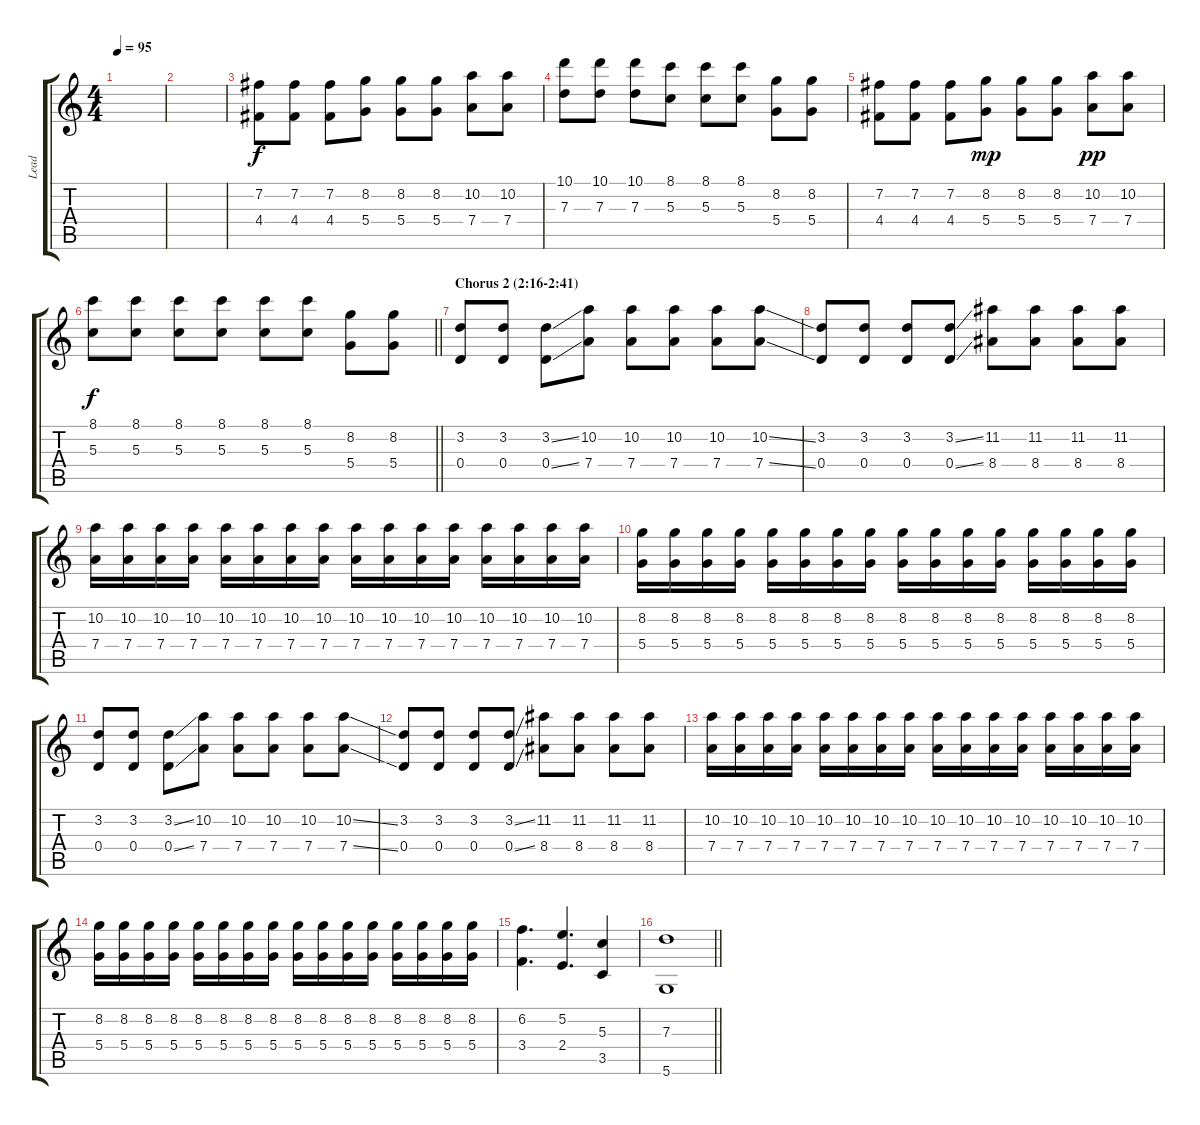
\track ("Lead" "Lead") {instrument overdrivenguitar}
\staff {score tabs}
\tuning (E4 B3 G3 D3 A2 D2) {hide}
\ts (4 4)
\tempo 95
\clef g2
\ks c
|
|
(7.2 4.4).8 (7.2 4.4).8 (7.2 4.4).8 (8.2 5.4).8 (8.2 5.4).8 (8.2 5.4).8 (10.2 7.4).8 (10.2 7.4).8 |
(10.1 7.3).8 (10.1 7.3).8 (10.1 7.3).8 (8.1 5.3).8 (8.1 5.3).8 (8.1 5.3).8 (8.2 5.4).8 (8.2 5.4).8 |
(7.2 4.4).8 (7.2 4.4).8 (7.2 4.4).8 (8.2 5.4).8{dy mp volume 8} (8.2 5.4).8 (8.2 5.4).8 (10.2 7.4).8{dy pp} (10.2 7.4).8 |
\barLineRight lightlight
(8.1 5.3).8{dy f} (8.1 5.3).8 (8.1 5.3).8 (8.1 5.3).8 (8.1 5.3).8 (8.1 5.3).8 (8.2 5.4).8 (8.2 5.4).8 |
\section ("" "Chorus 2 (2:16-2:41)")
(3.2 0.4).8{volume 16} (3.2 0.4).8 (3.2{ss} 0.4{ss}).8 (10.2 7.4).8 (10.2 7.4).8 (10.2 7.4).8 (10.2 7.4).8 (10.2{ss} 7.4{ss}).8 |
(3.2 0.4).8 (3.2 0.4).8 (3.2 0.4).8 (3.2{ss} 0.4{ss}).8 (11.2 8.4).8 (11.2 8.4).8 (11.2 8.4).8 (11.2 8.4).8 |
(10.2 7.4).16 (10.2 7.4).16 (10.2 7.4).16 (10.2 7.4).16 (10.2 7.4).16 (10.2 7.4).16 (10.2 7.4).16 (10.2 7.4).16 (10.2 7.4).16 (10.2 7.4).16 (10.2 7.4).16 (10.2 7.4).16 (10.2 7.4).16 (10.2 7.4).16 (10.2 7.4).16 (10.2 7.4).16 |
(8.2 5.4).16 (8.2 5.4).16 (8.2 5.4).16 (8.2 5.4).16 (8.2 5.4).16 (8.2 5.4).16 (8.2 5.4).16 (8.2 5.4).16 (8.2 5.4).16 (8.2 5.4).16 (8.2 5.4).16 (8.2 5.4).16 (8.2 5.4).16 (8.2 5.4).16 (8.2 5.4).16 (8.2 5.4).16 |
(3.2 0.4).8 (3.2 0.4).8 (3.2{ss} 0.4{ss}).8 (10.2 7.4).8 (10.2 7.4).8 (10.2 7.4).8 (10.2 7.4).8 (10.2{ss} 7.4{ss}).8 |
(3.2 0.4).8 (3.2 0.4).8 (3.2 0.4).8 (3.2{ss} 0.4{ss}).8 (11.2 8.4).8 (11.2 8.4).8 (11.2 8.4).8 (11.2 8.4).8 |
(10.2 7.4).16 (10.2 7.4).16 (10.2 7.4).16 (10.2 7.4).16 (10.2 7.4).16 (10.2 7.4).16 (10.2 7.4).16 (10.2 7.4).16 (10.2 7.4).16 (10.2 7.4).16 (10.2 7.4).16 (10.2 7.4).16 (10.2 7.4).16 (10.2 7.4).16 (10.2 7.4).16 (10.2 7.4).16 |
(8.2 5.4).16 (8.2 5.4).16 (8.2 5.4).16 (8.2 5.4).16 (8.2 5.4).16 (8.2 5.4).16 (8.2 5.4).16 (8.2 5.4).16 (8.2 5.4).16 (8.2 5.4).16 (8.2 5.4).16 (8.2 5.4).16 (8.2 5.4).16 (8.2 5.4).16 (8.2 5.4).16 (8.2 5.4).16 |
(6.2 3.4).4{d} (5.2 2.4).4{d} (5.3 3.5).4 |
\barLineRight lightlight
(7.3 5.6).1
